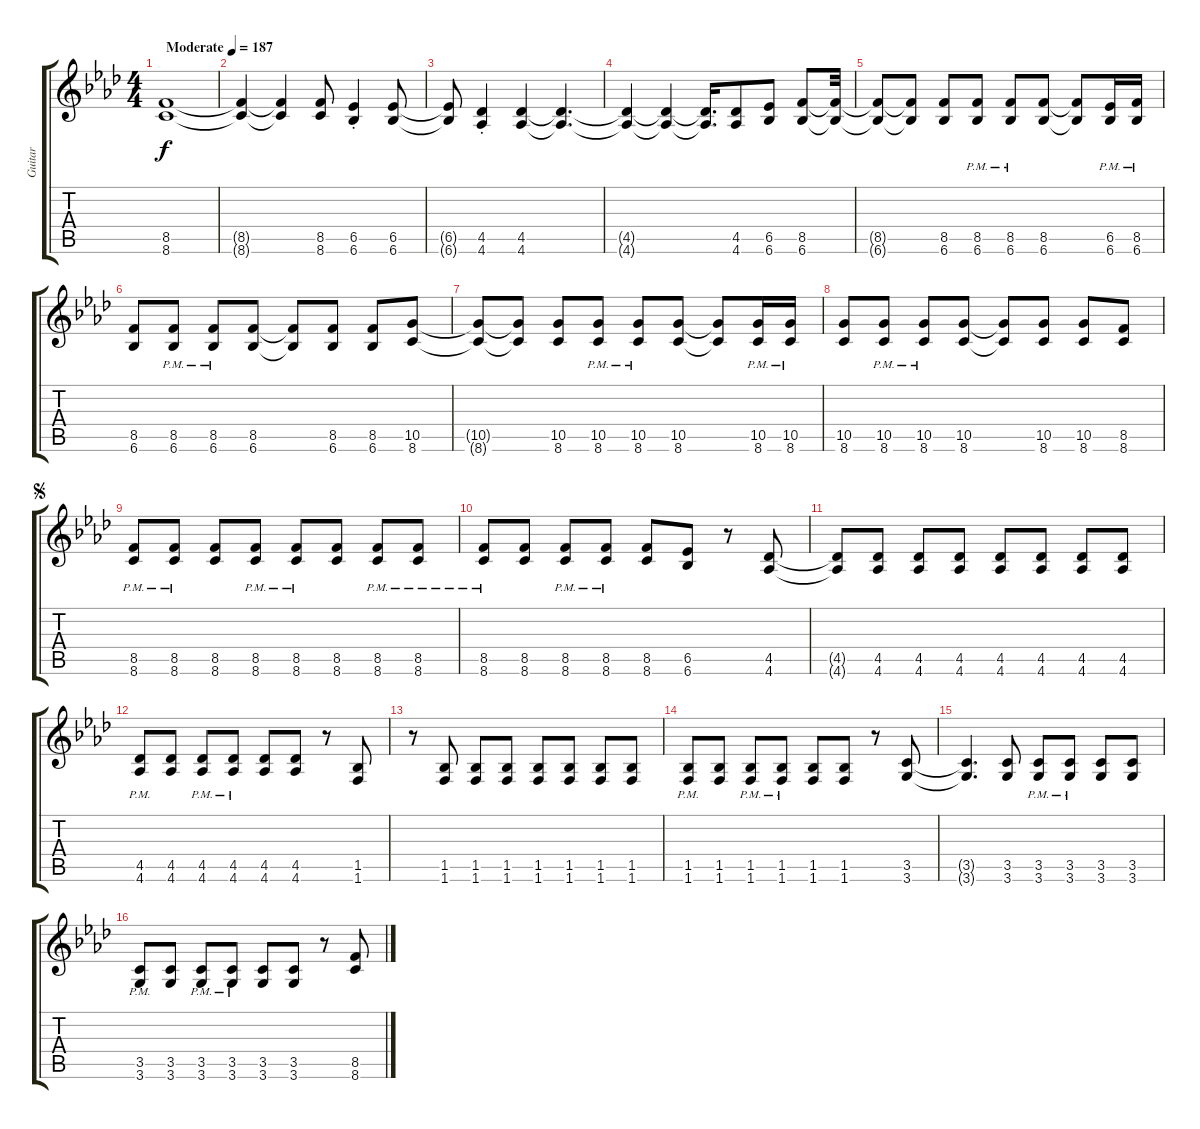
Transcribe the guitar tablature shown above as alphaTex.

\track ("Guitar" "Guitar") {instrument distortionguitar}
\staff {score tabs}
\tuning (E4 B3 G3 D3 A2 E2) {hide}
\ts (4 4)
\tempo (187 "Moderate")
\clef g2
\ks ab
(8.5 8.6).1{dy f instrument distortionguitar} |
(8.5{t} 8.6{t}).4 (8.5{t} 8.6{t}).4 (8.5 8.6).8 (6.5{st} 6.6{st}).4 (6.5 6.6).8 |
(6.5{t} 6.6{t}).8 (4.5{st} 4.6{st}).4 (4.5 4.6).4 (4.5{t} 4.6{t}).4{d} |
(4.5{t} 4.6{t}).4 (4.5{t} 4.6{t}).4 (4.5{t} 4.6{t}).16{d} (4.5 4.6).8 (6.5 6.6).8 (8.5 6.6).8 (8.5{t} 6.6{t}).32 |
(8.5{t} 6.6{t}).8 (8.5{t} 6.6{t}).8 (8.5 6.6).8 (8.5{pm} 6.6{pm}).8 (8.5{pm} 6.6{pm}).8 (8.5 6.6).8 (8.5{t} 6.6{t}).8 (6.5{pm} 6.6{pm}).16 (8.5{pm} 6.6{pm}).16 |
(8.5 6.6).8 (8.5{pm} 6.6{pm}).8 (8.5{pm} 6.6{pm}).8 (8.5 6.6).8 (8.5{t} 6.6{t}).8 (8.5 6.6).8 (8.5 6.6).8 (10.5 8.6).8 |
(10.5{t} 8.6{t}).8 (10.5{t} 8.6{t}).8 (10.5 8.6).8 (10.5{pm} 8.6{pm}).8 (10.5{pm} 8.6{pm}).8 (10.5 8.6).8 (10.5{t} 8.6{t}).8 (10.5{pm} 8.6{pm}).16 (10.5{pm} 8.6{pm}).16 |
(10.5 8.6).8 (10.5{pm} 8.6{pm}).8 (10.5{pm} 8.6{pm}).8 (10.5 8.6).8 (10.5{t} 8.6{t}).8 (10.5 8.6).8 (10.5 8.6).8 (8.5 8.6).8 |
\jump segno
(8.5{pm} 8.6{pm}).8 (8.5{pm} 8.6{pm}).8 (8.5 8.6).8 (8.5{pm} 8.6{pm}).8 (8.5{pm} 8.6{pm}).8 (8.5 8.6).8 (8.5{pm} 8.6{pm}).8 (8.5{pm} 8.6{pm}).8 |
(8.5{pm} 8.6{pm}).8 (8.5 8.6).8 (8.5{pm} 8.6{pm}).8 (8.5{pm} 8.6{pm}).8 (8.5 8.6).8 (6.5 6.6).8 r.8 (4.5 4.6).8 |
(4.5{t} 4.6{t}).8 (4.5 4.6).8 (4.5 4.6).8 (4.5 4.6).8 (4.5 4.6).8 (4.5 4.6).8 (4.5 4.6).8 (4.5 4.6).8 |
(4.5{pm} 4.6{pm}).8 (4.5 4.6).8 (4.5{pm} 4.6{pm}).8 (4.5{pm} 4.6{pm}).8 (4.5 4.6).8 (4.5 4.6).8 r.8 (1.5 1.6).8 |
r.8 (1.5 1.6).8 (1.5 1.6).8 (1.5 1.6).8 (1.5 1.6).8 (1.5 1.6).8 (1.5 1.6).8 (1.5 1.6).8 |
(1.5{pm} 1.6{pm}).8 (1.5 1.6).8 (1.5{pm} 1.6{pm}).8 (1.5{pm} 1.6{pm}).8 (1.5 1.6).8 (1.5 1.6).8 r.8 (3.5 3.6).8 |
(3.5{t} 3.6{t}).4{d} (3.5 3.6).8 (3.5{pm} 3.6{pm}).8 (3.5{pm} 3.6{pm}).8 (3.5 3.6).8 (3.5 3.6).8 |
(3.5{pm} 3.6{pm}).8 (3.5 3.6).8 (3.5 3.6{pm}).8 (3.5{pm} 3.6{pm}).8 (3.5 3.6).8 (3.5 3.6).8 r.8 (8.5 8.6).8
